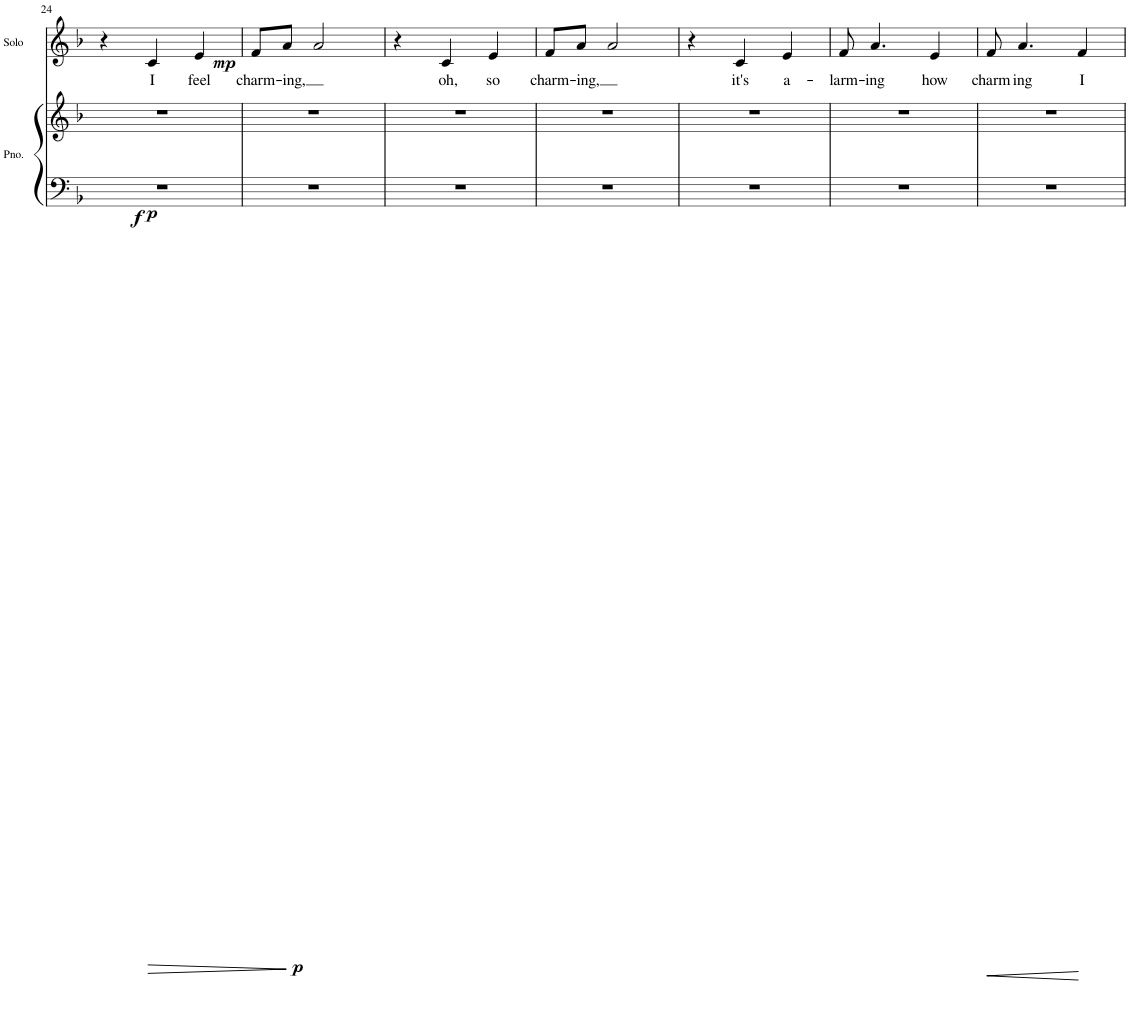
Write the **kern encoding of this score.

**kern	**text	**dynam
*part1	*part1	*part1
*staff1	*staff1	*staff1
*I"Soprano Solo	*	*
*I'Solo	*	*
!!LO:PB:g=z
*clefG2	*	*
*k[b-]	*	*
*M3/4	*	*
=24	=24	=24
4r	.	.
!	!LO:LY:b	!LO:DY:b
4c/	I	mp
!	!LO:LY:b	!
4e/	feel	.
=25	=25	=25
!	!LO:LY:b	!
8f/L	charm-	.
!	!LO:LY:b	!
8a/J	-ing,	.
2a/	.	.
=26	=26	=26
4r	.	.
!	!LO:LY:b	!
4c/	oh,	.
!	!LO:LY:b	!
4e/	so	.
=27	=27	=27
!	!LO:LY:b	!
8f/L	charm-	.
!	!LO:LY:b	!
8a/J	-ing,	.
2a/	.	.
=28	=28	=28
4r	.	.
!	!LO:LY:b	!
4c/	it's	.
!	!LO:LY:b	!
4e/	a-	.
=29	=29	=29
!	!LO:LY:b	!
8f/	-larm-	.
!	!LO:LY:b	!
4.a/	-ing	.
!	!LO:LY:b	!
4e/	how	.
=30	=30	=30
!	!LO:LY:b	!
8f/	charm-	.
!	!LO:LY:b	!
4.a/	-ing	.
!	!LO:LY:b	!
4f/	I	.
=	=	=
*-	*-	*-
